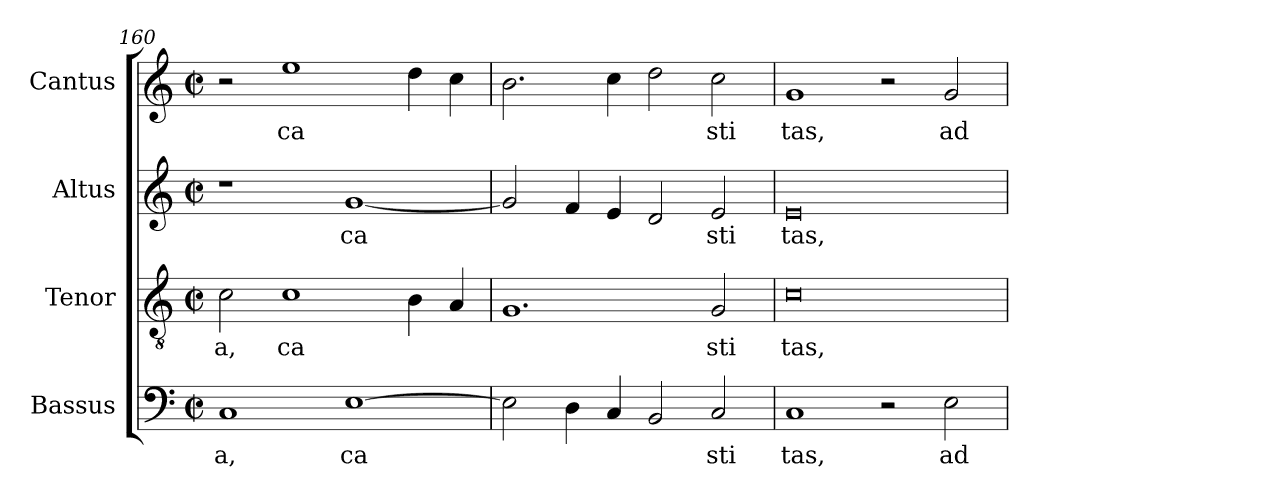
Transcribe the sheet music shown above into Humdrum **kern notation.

**kern	**text	**kern	**text	**kern	**text	**kern	**text
*part4	*part4	*part3	*part3	*part2	*part2	*part1	*part1
*staff4	*staff4	*staff3	*staff3	*staff2	*staff2	*staff1	*staff1
*I"Bassus	*	*I"Tenor	*	*I"Altus	*	*I"Cantus	*
*	*	*	*	*I'A	*	*I'C	*
*clefF4	*	*clefGv2	*	*clefG2	*	*clefG2	*
*k[]	*	*k[]	*	*k[]	*	*k[]	*
*C:	*	*C:	*	*C:	*	*C:	*
*M2/2	*	*M2/2	*	*M2/2	*	*M2/2	*
*met(c|)	*	*met(c|)	*	*met(c|)	*	*met(c|)	*
=160	=160	=160	=160	=160	=160	=160	=160
!	!LO:LY:b:cj	!	!LO:LY:b:cj	!	!	!	!
1C	a,	2c\	a,	1r	.	2r	.
!	!	!	!LO:LY:b:cj	!	!	!	!LO:LY:b:cj
.	.	1c	ca	.	.	1ee	ca
!	!LO:LY:b:cj	!	!	!	!LO:LY:b:cj	!	!
[>1E	ca	.	.	[<1g	ca	.	.
!	!	!	!LO:LY:b:cj	!	!	!	!LO:LY:b:cj
.	.	4B\	.	.	.	4dd\	.
!	!	!	!LO:LY:b:cj	!	!	!	!LO:LY:b:cj
.	.	4A/	.	.	.	4cc\	.
=161	=161	=161	=161	=161	=161	=161	=161
!	!LO:LY:b:cj	!	!LO:LY:b:cj	!	!LO:LY:b:cj	!	!LO:LY:b:cj
2E\]	.	1.G	.	2g/]	.	2.b\	.
!	!LO:LY:b:cj	!	!	!	!LO:LY:b:cj	!	!
4D\	.	.	.	4f/	.	.	.
!	!LO:LY:b:cj	!	!	!	!LO:LY:b:cj	!	!LO:LY:b:cj
4C/	.	.	.	4e/	.	4cc\	.
!	!LO:LY:b:cj	!	!	!	!LO:LY:b:cj	!	!LO:LY:b:cj
2BB/	.	.	.	2d/	.	2dd\	.
!	!LO:LY:b:cj	!	!LO:LY:b:cj	!	!LO:LY:b:cj	!	!LO:LY:b:cj
2C/	sti	2G/	sti	2e/	sti	2cc\	sti
=162	=162	=162	=162	=162	=162	=162	=162
!	!LO:LY:b:cj	!	!LO:LY:b:cj	!	!LO:LY:b:cj	!	!LO:LY:b:cj
1C	tas,	0c	tas,	0e	tas,	1g	tas,
2r	.	.	.	.	.	2r	.
!	!LO:LY:b:cj	!	!	!	!	!	!LO:LY:b:cj
2E\	ad	.	.	.	.	2g/	ad
=	=	=	=	=	=	=	=
*-	*-	*-	*-	*-	*-	*-	*-
